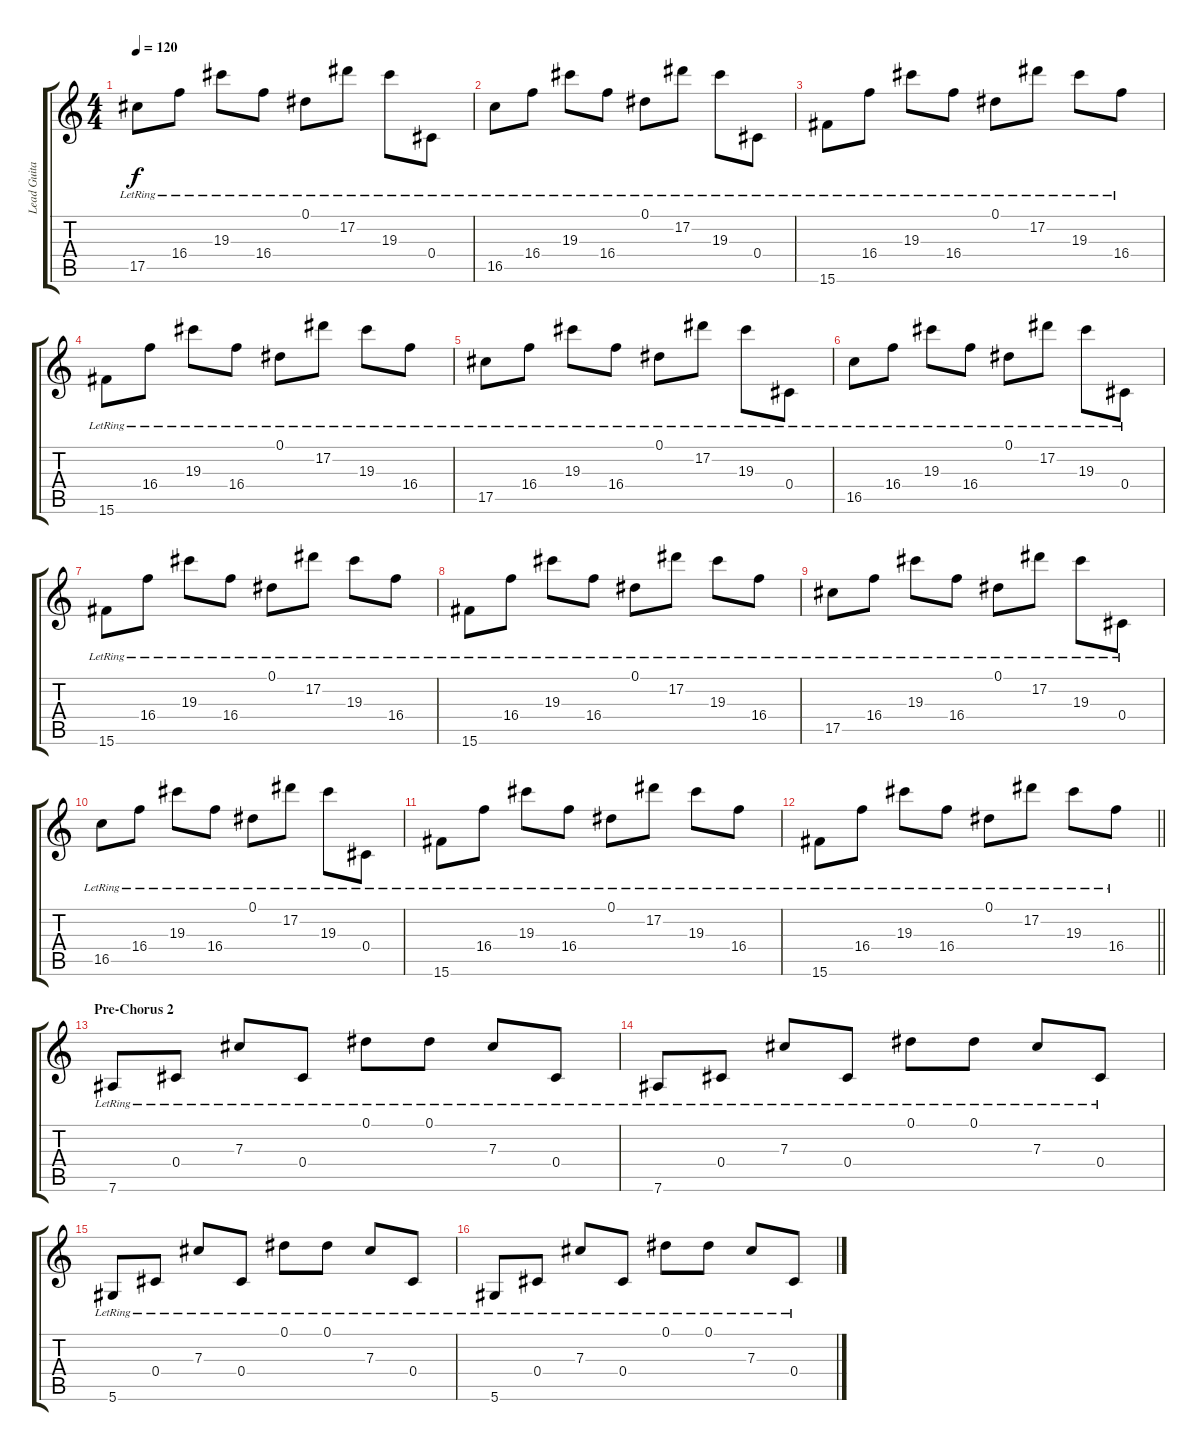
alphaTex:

\track ("Lead Guitar 1" "Lead Guita") {instrument electricguitarclean}
\staff {score tabs}
\tuning (Eb4 Bb3 Gb3 Db3 Ab2 Eb2) {hide}
\ts (4 4)
\tempo 120
\clef g2
\ks c
17.5{lr}.8{dy f} 16.4{lr}.8 19.3{lr}.8 16.4{lr}.8 0.1{lr}.8 17.2{lr}.8 19.3{lr}.8 0.4{lr}.8 |
16.5{lr}.8 16.4{lr}.8 19.3{lr}.8 16.4{lr}.8 0.1{lr}.8 17.2{lr}.8 19.3{lr}.8 0.4{lr}.8 |
15.6{lr}.8 16.4{lr}.8 19.3{lr}.8 16.4{lr}.8 0.1{lr}.8 17.2{lr}.8 19.3{lr}.8 16.4{lr}.8 |
15.6{lr}.8 16.4{lr}.8 19.3{lr}.8 16.4{lr}.8 0.1{lr}.8 17.2{lr}.8 19.3{lr}.8 16.4{lr}.8 |
17.5{lr}.8 16.4{lr}.8 19.3{lr}.8 16.4{lr}.8 0.1{lr}.8 17.2{lr}.8 19.3{lr}.8 0.4{lr}.8 |
16.5{lr}.8 16.4{lr}.8 19.3{lr}.8 16.4{lr}.8 0.1{lr}.8 17.2{lr}.8 19.3{lr}.8 0.4{lr}.8 |
15.6{lr}.8 16.4{lr}.8 19.3{lr}.8 16.4{lr}.8 0.1{lr}.8 17.2{lr}.8 19.3{lr}.8 16.4{lr}.8 |
15.6{lr}.8 16.4{lr}.8 19.3{lr}.8 16.4{lr}.8 0.1{lr}.8 17.2{lr}.8 19.3{lr}.8 16.4{lr}.8 |
17.5{lr}.8 16.4{lr}.8 19.3{lr}.8 16.4{lr}.8 0.1{lr}.8 17.2{lr}.8 19.3{lr}.8 0.4{lr}.8 |
16.5{lr}.8 16.4{lr}.8 19.3{lr}.8 16.4{lr}.8 0.1{lr}.8 17.2{lr}.8 19.3{lr}.8 0.4{lr}.8 |
15.6{lr}.8 16.4{lr}.8 19.3{lr}.8 16.4{lr}.8 0.1{lr}.8 17.2{lr}.8 19.3{lr}.8 16.4{lr}.8 |
\barLineRight lightlight
15.6{lr}.8 16.4{lr}.8 19.3{lr}.8 16.4{lr}.8 0.1{lr}.8 17.2{lr}.8 19.3{lr}.8 16.4{lr}.8 |
\section ("" "Pre-Chorus 2")
7.6{lr}.8 0.4{lr}.8 7.3{lr}.8 0.4{lr}.8 0.1{lr}.8 0.1{lr}.8 7.3{lr}.8 0.4{lr}.8 |
7.6{lr}.8 0.4{lr}.8 7.3{lr}.8 0.4{lr}.8 0.1{lr}.8 0.1{lr}.8 7.3{lr}.8 0.4{lr}.8 |
5.6{lr}.8 0.4{lr}.8 7.3{lr}.8 0.4{lr}.8 0.1{lr}.8 0.1{lr}.8 7.3{lr}.8 0.4{lr}.8 |
5.6{lr}.8 0.4{lr}.8 7.3{lr}.8 0.4{lr}.8 0.1{lr}.8 0.1{lr}.8 7.3{lr}.8 0.4{lr}.8
